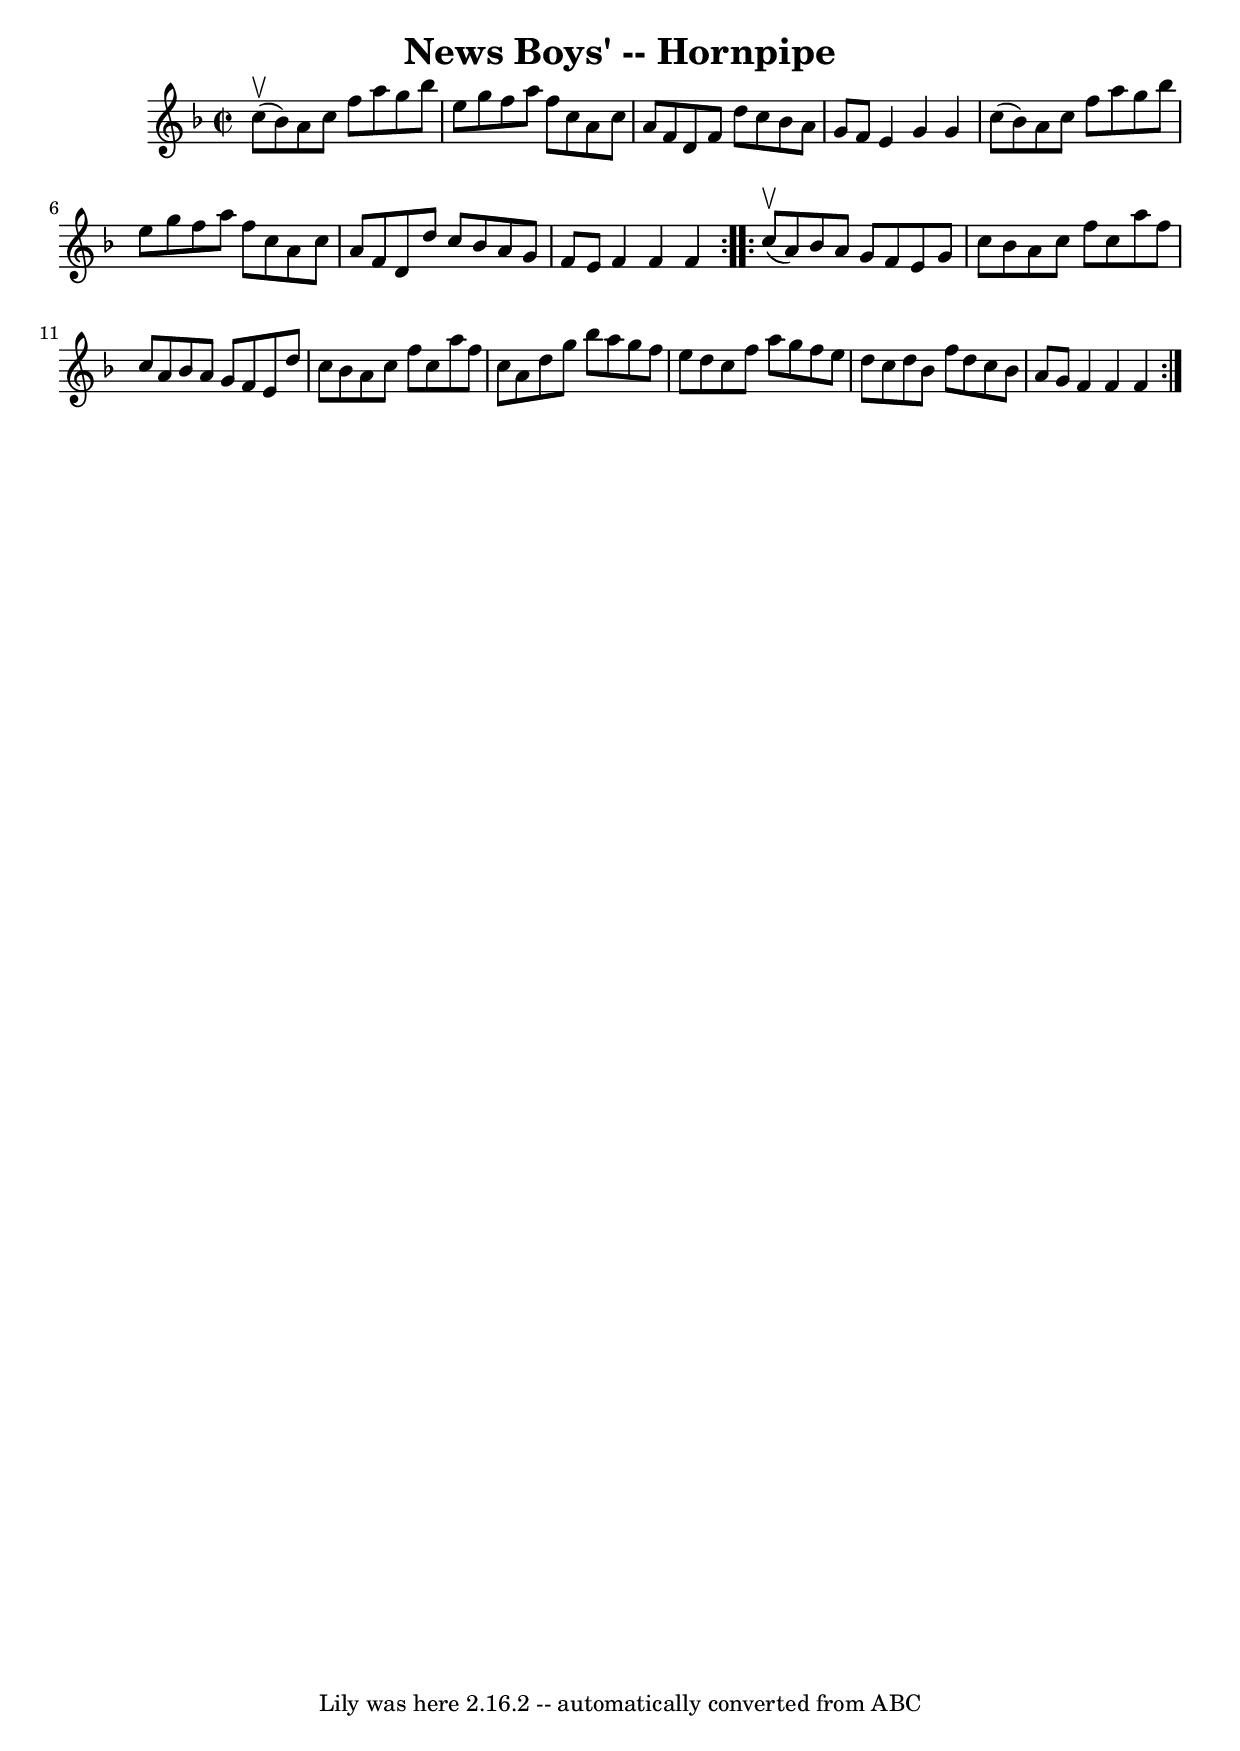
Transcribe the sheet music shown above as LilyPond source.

\version "2.16.2"
\include "Mammoth.ily"
\header {
  %% book = "Cole's 1000 Fiddle Tunes"
  crossRefNumber = "1"
  footnotes = ""
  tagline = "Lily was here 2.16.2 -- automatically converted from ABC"
  title = "News Boys' -- Hornpipe"

}
voicedefault =  {



  \repeat volta 2 {

    \override Staff.TimeSignature #'style = #'C
    \time 2/2 
    \key f \major
    c''8 (^\upbow bes'8) |
    a'8 c''8   
    f''8 a''8 g''8 bes''8 e''8 g''8  |
    f''8 a''8    
    f''8 c''8 a'8 c''8 a'8 f'8  |
    d'8 f'8 d''8    
    c''8 bes'8 a'8 g'8 f'8  |
    e'4 g'4 g'4 c''8 (
    bes'8) |
    a'8 c''8 f''8 a''8 g''8 bes''8 e''8    
    g''8  |
    f''8 a''8 f''8 c''8 a'8 c''8 a'8 f'8   |
    d'8 d''8 c''8 bes'8 a'8 g'8 f'8 e'8  |
    
    f'4 f'4 f'4  
  }     
  \repeat volta 2 {
    c''8 (^\upbow a'8) |
    
    bes'8 a'8 g'8 f'8 e'8 g'8 c''8 bes'8  |
    a'8    
    c''8 f''8 c''8 a''8 f''8 c''8 a'8  |
    bes'8 a'8    
    g'8 f'8 e'8 d''8 c''8 bes'8  |
    a'8 c''8 f''8    
    c''8 a''8 f''8 c''8 a'8  |
    d''8 g''8 bes''8    
    a''8 g''8 f''8 e''8 d''8  |
    c''8 f''8 a''8 g''8   
    f''8 e''8 d''8 c''8  |
    d''8 bes'8 f''8 d''8 c''8 
    bes'8 a'8 g'8  |
    f'4 f'4 f'4  
  }   

}

\score{
  <<

    \context Staff="default"
    {
      \voicedefault 
      
    }

  >>
  \layout {
    
  }
  \midi {
  }

}
